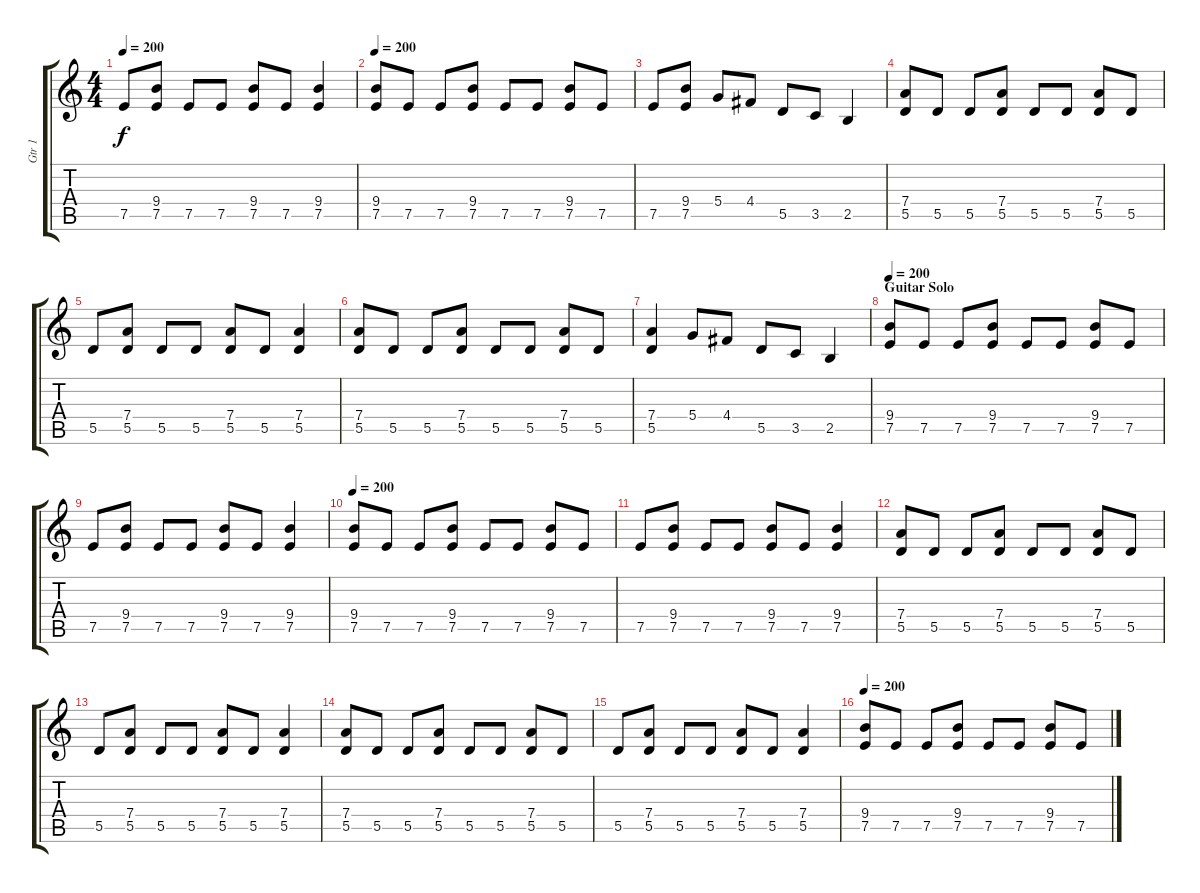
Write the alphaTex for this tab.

\track ("Gtr 1" "Gtr 1") {instrument distortionguitar}
\staff {score tabs}
\tuning (E4 B3 G3 D3 A2 E2) {hide}
\ts (4 4)
\tempo 200
\clef g2
\ks c
7.5.8{dy f} (9.4 7.5).8 7.5.8 7.5.8 (9.4 7.5).8 7.5.8 (9.4 7.5).4 |
\tempo 200
(9.4 7.5).8 7.5.8 7.5.8 (9.4 7.5).8 7.5.8 7.5.8 (9.4 7.5).8 7.5.8 |
7.5.8 (9.4 7.5).8 5.4.8 4.4.8 5.5.8 3.5.8 2.5.4 |
(7.4 5.5).8 5.5.8 5.5.8 (7.4 5.5).8 5.5.8 5.5.8 (7.4 5.5).8 5.5.8 |
5.5.8 (7.4 5.5).8 5.5.8 5.5.8 (7.4 5.5).8 5.5.8 (7.4 5.5).4 |
(7.4 5.5).8 5.5.8 5.5.8 (7.4 5.5).8 5.5.8 5.5.8 (7.4 5.5).8 5.5.8 |
(7.4 5.5).4 5.4.8 4.4.8 5.5.8 3.5.8 2.5.4 |
\section ("" "Guitar Solo")
\tempo 200
(9.4 7.5).8 7.5.8 7.5.8 (9.4 7.5).8 7.5.8 7.5.8 (9.4 7.5).8 7.5.8 |
7.5.8 (9.4 7.5).8 7.5.8 7.5.8 (9.4 7.5).8 7.5.8 (9.4 7.5).4 |
\tempo 200
(9.4 7.5).8 7.5.8 7.5.8 (9.4 7.5).8 7.5.8 7.5.8 (9.4 7.5).8 7.5.8 |
7.5.8 (9.4 7.5).8 7.5.8 7.5.8 (9.4 7.5).8 7.5.8 (9.4 7.5).4 |
(7.4 5.5).8 5.5.8 5.5.8 (7.4 5.5).8 5.5.8 5.5.8 (7.4 5.5).8 5.5.8 |
5.5.8 (7.4 5.5).8 5.5.8 5.5.8 (7.4 5.5).8 5.5.8 (7.4 5.5).4 |
(7.4 5.5).8 5.5.8 5.5.8 (7.4 5.5).8 5.5.8 5.5.8 (7.4 5.5).8 5.5.8 |
5.5.8 (7.4 5.5).8 5.5.8 5.5.8 (7.4 5.5).8 5.5.8 (7.4 5.5).4 |
\tempo 200
(9.4 7.5).8 7.5.8 7.5.8 (9.4 7.5).8 7.5.8 7.5.8 (9.4 7.5).8 7.5.8
